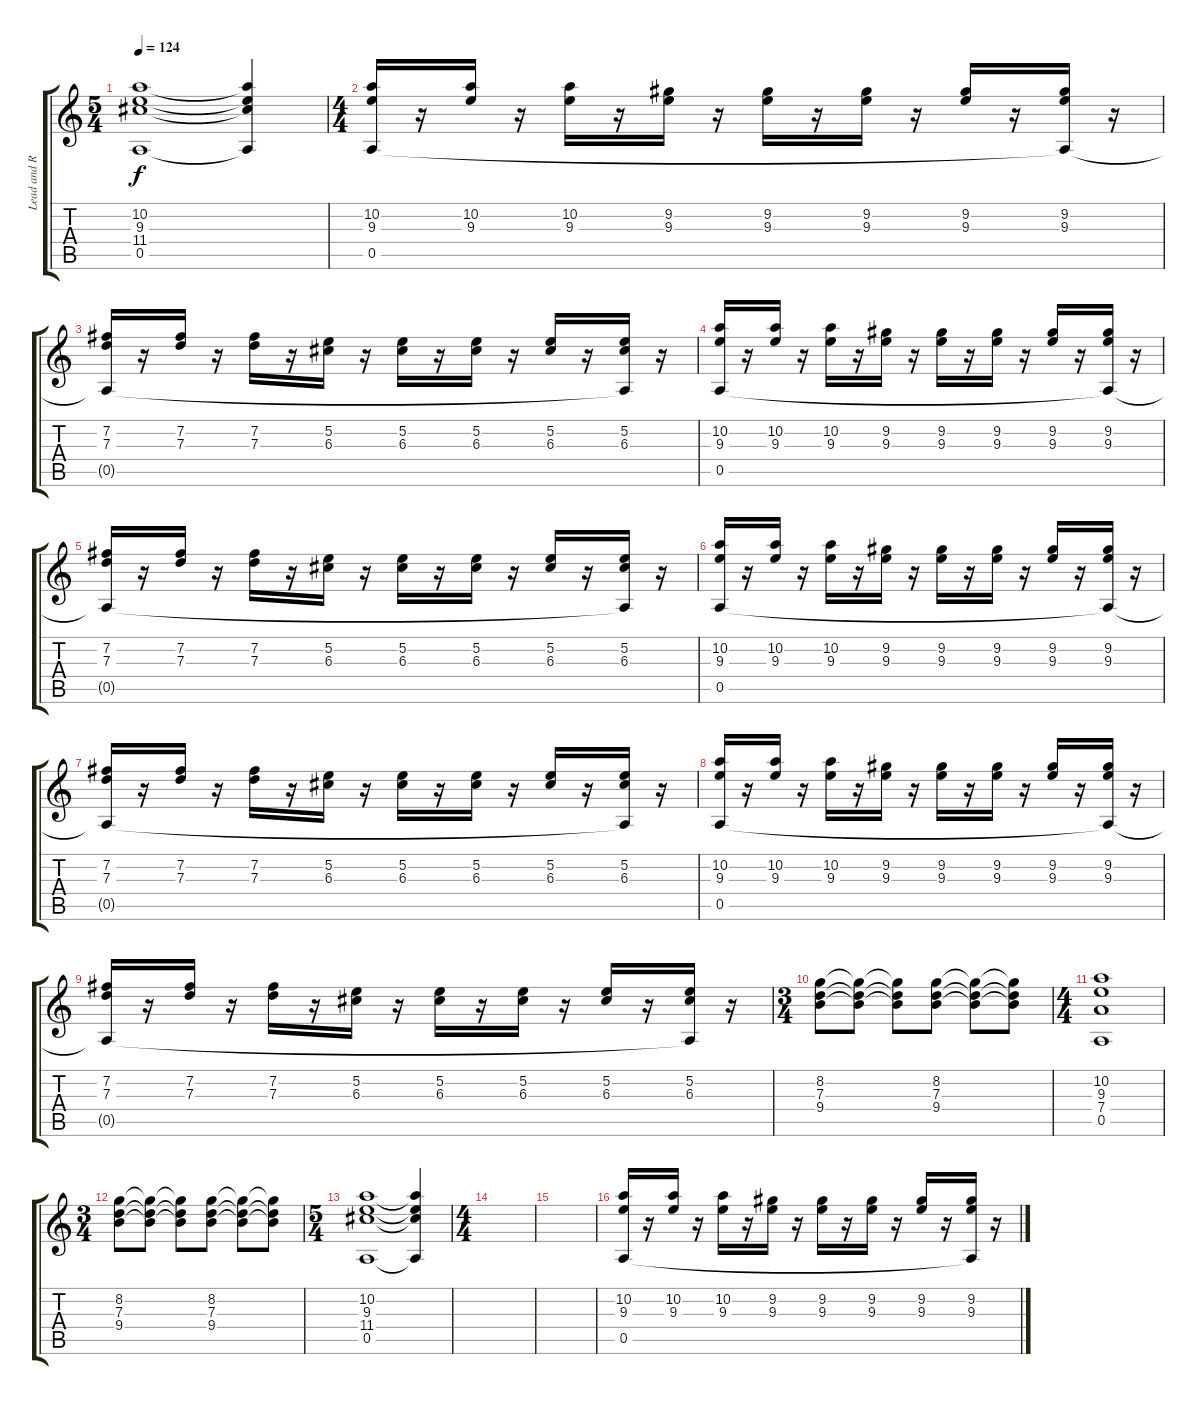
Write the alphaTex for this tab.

\track ("Lead and Rythm" "Lead and R") {instrument overdrivenguitar}
\staff {score tabs}
\tuning (E4 B3 G3 D3 A2 E2) {hide}
\ts (5 4)
\tempo 124
\clef g2
\ks c
(10.2 9.3 11.4 0.5).1{dy f} (10.2{t} 9.3{t} 11.4{t} 0.5{t}).4 |
\ts (4 4)
(10.2 9.3 0.5).16{instrument overdrivenguitar} r.16 (10.2 9.3).16 r.16 (10.2 9.3).16 r.16 (9.2 9.3).16 r.16 (9.2 9.3).16 r.16 (9.2 9.3).16 r.16 (9.2 9.3).16 r.16 (9.2 9.3 0.5{t}).16 r.16 |
(7.2 7.3 0.5{t}).16 r.16 (7.2 7.3).16 r.16 (7.2 7.3).16 r.16 (5.2 6.3).16 r.16 (5.2 6.3).16 r.16 (5.2 6.3).16 r.16 (5.2 6.3).16 r.16 (5.2 6.3 0.5{t}).16 r.16 |
(10.2 9.3 0.5).16{instrument overdrivenguitar} r.16 (10.2 9.3).16 r.16 (10.2 9.3).16 r.16 (9.2 9.3).16 r.16 (9.2 9.3).16 r.16 (9.2 9.3).16 r.16 (9.2 9.3).16 r.16 (9.2 9.3 0.5{t}).16 r.16 |
(7.2 7.3 0.5{t}).16 r.16 (7.2 7.3).16 r.16 (7.2 7.3).16 r.16 (5.2 6.3).16 r.16 (5.2 6.3).16 r.16 (5.2 6.3).16 r.16 (5.2 6.3).16 r.16 (5.2 6.3 0.5{t}).16 r.16 |
(10.2 9.3 0.5).16{instrument overdrivenguitar} r.16 (10.2 9.3).16 r.16 (10.2 9.3).16 r.16 (9.2 9.3).16 r.16 (9.2 9.3).16 r.16 (9.2 9.3).16 r.16 (9.2 9.3).16 r.16 (9.2 9.3 0.5{t}).16 r.16 |
(7.2 7.3 0.5{t}).16 r.16 (7.2 7.3).16 r.16 (7.2 7.3).16 r.16 (5.2 6.3).16 r.16 (5.2 6.3).16 r.16 (5.2 6.3).16 r.16 (5.2 6.3).16 r.16 (5.2 6.3 0.5{t}).16 r.16 |
(10.2 9.3 0.5).16{instrument overdrivenguitar} r.16 (10.2 9.3).16 r.16 (10.2 9.3).16 r.16 (9.2 9.3).16 r.16 (9.2 9.3).16 r.16 (9.2 9.3).16 r.16 (9.2 9.3).16 r.16 (9.2 9.3 0.5{t}).16 r.16 |
(7.2 7.3 0.5{t}).16 r.16 (7.2 7.3).16 r.16 (7.2 7.3).16 r.16 (5.2 6.3).16 r.16 (5.2 6.3).16 r.16 (5.2 6.3).16 r.16 (5.2 6.3).16 r.16 (5.2 6.3 0.5{t}).16 r.16 |
\ts (3 4)
(8.2 7.3 9.4).8 (8.2{t} 7.3{t} 9.4{t}).8 (8.2{t} 7.3{t} 9.4{t}).8 (8.2 7.3 9.4).8 (8.2{t} 7.3{t} 9.4{t}).8 (8.2{t} 7.3{t} 9.4{t}).8 |
\ts (4 4)
(10.2 9.3 7.4 0.5).1 |
\ts (3 4)
(8.2 7.3 9.4).8 (8.2{t} 7.3{t} 9.4{t}).8 (8.2{t} 7.3{t} 9.4{t}).8 (8.2 7.3 9.4).8 (8.2{t} 7.3{t} 9.4{t}).8 (8.2{t} 7.3{t} 9.4{t}).8 |
\ts (5 4)
(10.2 9.3 11.4 0.5).1 (10.2{t} 9.3{t} 11.4{t} 0.5{t}).4 |
\ts (4 4)
|
|
(10.2 9.3 0.5).16{instrument electricguitarclean} r.16 (10.2 9.3).16 r.16 (10.2 9.3).16 r.16 (9.2 9.3).16 r.16 (9.2 9.3).16 r.16 (9.2 9.3).16 r.16 (9.2 9.3).16 r.16 (9.2 9.3 0.5{t}).16 r.16
